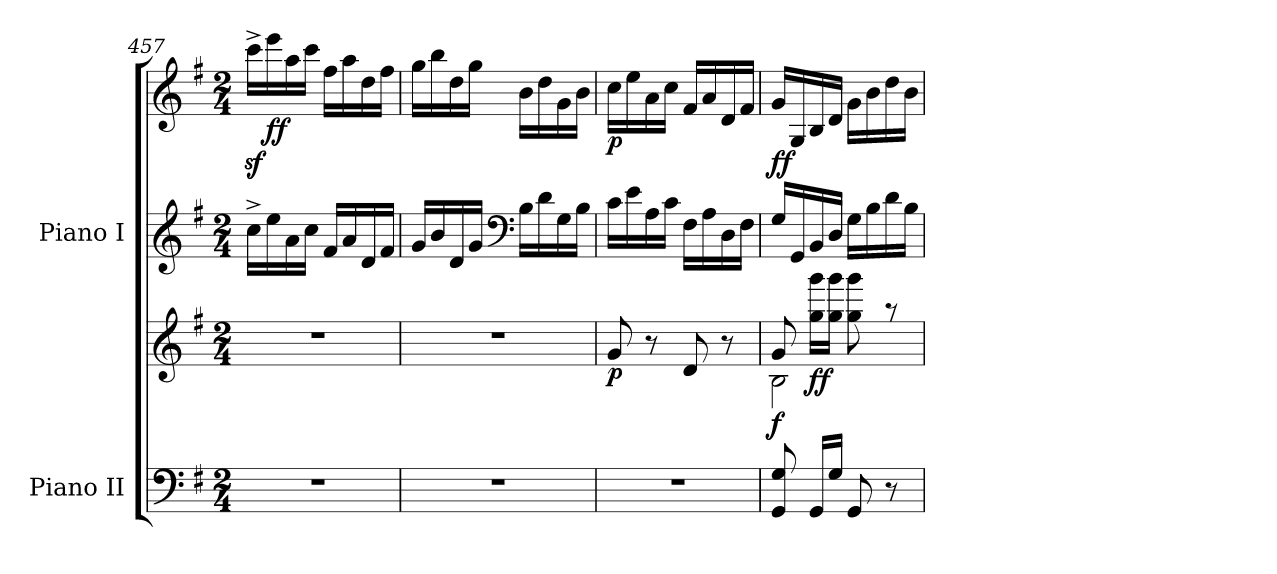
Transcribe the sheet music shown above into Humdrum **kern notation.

**kern	**kern	**dynam	**kern	**kern	**dynam
*part2	*part2	*part2	*part1	*part1	*part1
*staff4	*staff3	*staff3/4	*staff2	*staff1	*staff1/2
*I"Piano II	*	*	*I"Piano I	*	*
*I'Pno. II	*	*	*I'Pno. I	*	*
*clefF4	*clefG2	*	*clefG2	*clefG2	*
*k[f#]	*k[f#]	*	*k[f#]	*k[f#]	*
*M2/4	*M2/4	*	*M2/4	*M2/4	*
=457	=457	=457	=457	=457	=457
2r	2r	.	16cc^\LL	16cccz<^\LL	.
!	!	!	!	!	!LO:DY:b
.	.	.	16ee\	16eee\	ff
.	.	.	16a\	16aa\	.
.	.	.	16cc\JJ	16ccc\JJ	.
.	.	.	16f#/LL	16ff#\LL	.
.	.	.	16a/	16aa\	.
.	.	.	16d/	16dd\	.
.	.	.	16f#/JJ	16ff#\JJ	.
=458	=458	=458	=458	=458	=458
2r	2r	.	16g/LL	16gg\LL	.
.	.	.	16b/	16bb\	.
.	.	.	16d/	16dd\	.
.	.	.	16g/JJ	16gg\JJ	.
*	*	*	*clefF4	*	*
.	.	.	16B\LL	16b\LL	.
.	.	.	16d\	16dd\	.
.	.	.	16G\	16g\	.
.	.	.	16B\JJ	16b\JJ	.
!!LO:PB:g=z
=459	=459	=459	=459	=459	=459
!	!	!LO:DY:b	!	!	!LO:DY:b
2r	8g!/	p	16c\LL	16cc\LL	p
.	.	.	16e\	16ee\	.
.	8r	.	16A\	16a\	.
.	.	.	16c\JJ	16cc\JJ	.
.	8d!/	.	16F#\LL	16f#/LL	.
.	.	.	16A\	16a/	.
.	8r	.	16D\	16d/	.
.	.	.	16F#\JJ	16f#/JJ	.
=460	=460	=460	=460	=460	=460
*	*^	*	*	*	*
!	!	!	!LO:DY:b	!	!	!LO:DY:b
8GG!/ 8G!/	8g!/	2B!\	f	16G/LL	16g/LL	ff
.	.	.	.	16GG/	16G/	.
!	!	!	!LO:DY:b	!	!	!
16GG!/LL	16gg!\ 16ggg!\LL	.	ff	16BB/	16B/	.
16G!/JJ	16gg!\ 16ggg!\JJ	.	.	16D/JJ	16d/JJ	.
8GG!/	8gg!\ 8ggg!\	.	.	16G\LL	16g\LL	.
.	.	.	.	16B\	16b\	.
8r	8r	.	.	16d\	16dd\	.
.	.	.	.	16B\JJ	16b\JJ	.
*	*v	*v	*	*	*	*
=	=	=	=	=	=
*-	*-	*-	*-	*-	*-
